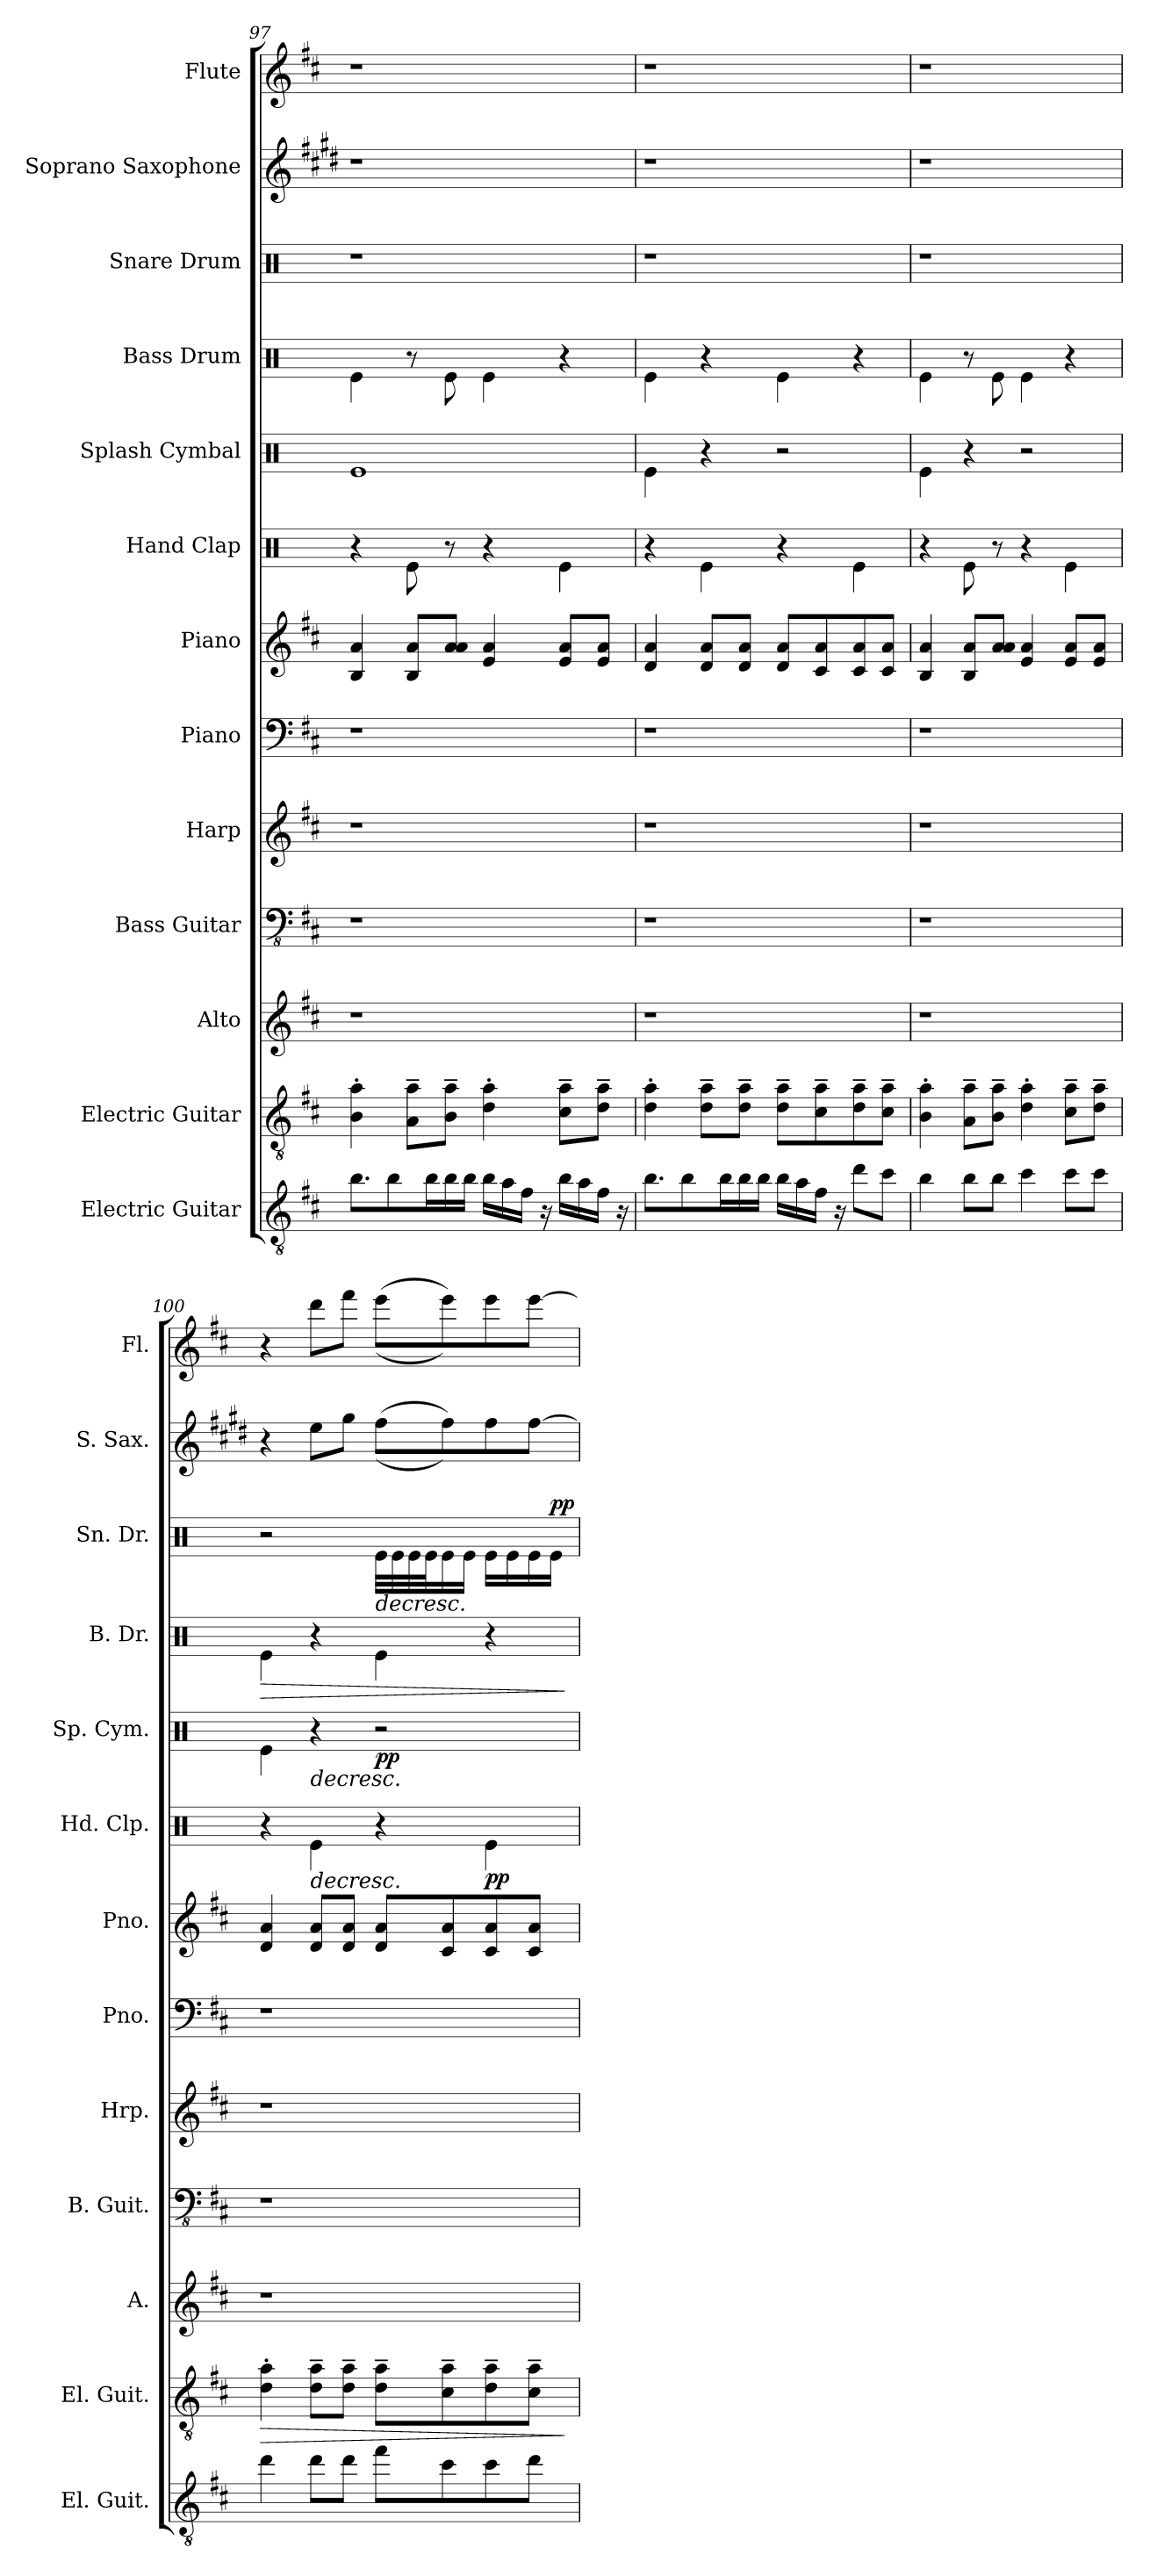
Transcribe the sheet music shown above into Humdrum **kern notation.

**kern	**kern	**dynam	**kern	**kern	**kern	**kern	**kern	**kern	**dynam	**kern	**dynam	**kern	**dynam	**kern	**dynam	**kern	**kern
*part13	*part12	*part12	*part11	*part10	*part9	*part8	*part7	*part6	*part6	*part5	*part5	*part4	*part4	*part3	*part3	*part2	*part1
*staff13	*staff12	*staff12	*staff11	*staff10	*staff9	*staff8	*staff7	*staff6	*staff6	*staff5	*staff5	*staff4	*staff4	*staff3	*staff3	*staff2	*staff1
*I"Electric Guitar	*I"Electric Guitar	*	*I"Alto	*I"Bass Guitar	*I"Harp	*I"Piano	*I"Piano	*I"Hand Clap	*	*I"Splash Cymbal	*	*I"Bass Drum	*	*I"Snare Drum	*	*I"Soprano Saxophone	*I"Flute
*I'El. Guit.	*I'El. Guit.	*	*I'A.	*I'B. Guit.	*I'Hrp.	*I'Pno.	*I'Pno.	*I'Hd. Clp.	*	*I'Sp. Cym.	*	*I'B. Dr.	*	*I'Sn. Dr.	*	*I'S. Sax.	*I'Fl.
!!LO:PB:g=z
*clefGv2	*clefGv2	*	*clefG2	*clefFv4	*clefG2	*clefF4	*clefG2	*clefX	*	*clefX	*	*clefX	*	*clefX	*	*clefG2	*clefG2
*	*	*	*	*	*	*	*	*	*	*	*	*	*	*	*	*ITrd1c2	*
*k[f#c#]	*k[f#c#]	*	*k[f#c#]	*k[f#c#]	*k[f#c#]	*k[f#c#]	*k[f#c#]	*k[]	*	*k[]	*	*k[]	*	*k[]	*	*k[f#c#]	*k[f#c#]
=97	=97	=97	=97	=97	=97	=97	=97	=97	=97	=97	=97	=97	=97	=97	=97	=97	=97
8.b\L	4B\' 4a\'	.	1r	1r	1r	1r	4B/ 4a/	4r	.	1Re	.	4Re\	.	1r	.	1r	1r
8b\	.	.	.	.	.	.	.	.	.	.	.	.	.	.	.	.	.
.	8A\~ 8a\~L	.	.	.	.	.	8B/ 8a/L	8Re\	.	.	.	8r	.	.	.	.	.
16b\L	.	.	.	.	.	.	.	.	.	.	.	.	.	.	.	.	.
16b\	8B\~ 8a\~J	.	.	.	.	.	8a/ 8a/J	8r	.	.	.	8Re\	.	.	.	.	.
16b\JJ	.	.	.	.	.	.	.	.	.	.	.	.	.	.	.	.	.
16b\LL	4d\' 4a\'	.	.	.	.	.	4e/ 4a/	4r	.	.	.	4Re\	.	.	.	.	.
16a\	.	.	.	.	.	.	.	.	.	.	.	.	.	.	.	.	.
16f#\JJ	.	.	.	.	.	.	.	.	.	.	.	.	.	.	.	.	.
16r	.	.	.	.	.	.	.	.	.	.	.	.	.	.	.	.	.
16b\LL	8c#\~ 8a\~L	.	.	.	.	.	8e/ 8a/L	4Re\	.	.	.	4r	.	.	.	.	.
16a\	.	.	.	.	.	.	.	.	.	.	.	.	.	.	.	.	.
16f#\JJ	8d\~ 8a\~J	.	.	.	.	.	8e/ 8a/J	.	.	.	.	.	.	.	.	.	.
16r	.	.	.	.	.	.	.	.	.	.	.	.	.	.	.	.	.
=98	=98	=98	=98	=98	=98	=98	=98	=98	=98	=98	=98	=98	=98	=98	=98	=98	=98
8.b\L	4d\' 4a\'	.	1r	1r	1r	1r	4d/ 4a/	4r	.	4Re\	.	4Re\	.	1r	.	1r	1r
8b\	.	.	.	.	.	.	.	.	.	.	.	.	.	.	.	.	.
.	8d\~ 8a\~L	.	.	.	.	.	8d/ 8a/L	4Re\	.	4r	.	4r	.	.	.	.	.
16b\L	.	.	.	.	.	.	.	.	.	.	.	.	.	.	.	.	.
16b\	8d\~ 8a\~J	.	.	.	.	.	8d/ 8a/J	.	.	.	.	.	.	.	.	.	.
16b\JJ	.	.	.	.	.	.	.	.	.	.	.	.	.	.	.	.	.
16b\LL	8d\~ 8a\~L	.	.	.	.	.	8d/ 8a/L	4r	.	2r	.	4Re\	.	.	.	.	.
16a\	.	.	.	.	.	.	.	.	.	.	.	.	.	.	.	.	.
16f#\JJ	8c#\~ 8a\~	.	.	.	.	.	8c#/ 8a/	.	.	.	.	.	.	.	.	.	.
16r	.	.	.	.	.	.	.	.	.	.	.	.	.	.	.	.	.
8dd\L	8d\~ 8a\~	.	.	.	.	.	8c#/ 8a/	4Re\	.	.	.	4r	.	.	.	.	.
8cc#\J	8c#\~ 8a\~J	.	.	.	.	.	8c#/ 8a/J	.	.	.	.	.	.	.	.	.	.
=99	=99	=99	=99	=99	=99	=99	=99	=99	=99	=99	=99	=99	=99	=99	=99	=99	=99
4b\	4B\' 4a\'	.	1r	1r	1r	1r	4B/ 4a/	4r	.	4Re\	.	4Re\	.	1r	.	1r	1r
8b\L	8A\~ 8a\~L	.	.	.	.	.	8B/ 8a/L	8Re\	.	4r	.	8r	.	.	.	.	.
8b\J	8B\~ 8a\~J	.	.	.	.	.	8a/ 8a/J	8r	.	.	.	8Re\	.	.	.	.	.
4cc#\	4d\' 4a\'	.	.	.	.	.	4e/ 4a/	4r	.	2r	.	4Re\	.	.	.	.	.
8cc#\L	8c#\~ 8a\~L	.	.	.	.	.	8e/ 8a/L	4Re\	.	.	.	4r	.	.	.	.	.
8cc#\J	8d\~ 8a\~J	.	.	.	.	.	8e/ 8a/J	.	.	.	.	.	.	.	.	.	.
!!LO:PB:g=z
=100	=100	=100	=100	=100	=100	=100	=100	=100	=100	=100	=100	=100	=100	=100	=100	=100	=100
!	!	!LO:HP:b	!	!	!	!	!	!	!	!	!	!	!LO:HP:b	!	!	!	!
4dd\	4d\' 4a\'	>	1r	1r	1r	1r	4d/ 4a/	4r	.	4Re\	.	4Re\	>	2r	.	4r	4r
!	!	!	!	!	!	!	!	!	!LO:HP:b	!	!LO:HP:b	!	!	!	!	!	!
8dd\L	8d\~ 8a\~L	.	.	.	.	.	8d/ 8a/L	4Re\	>	4r	>	4r	.	.	.	8dd\L	8ddd\L
8dd\J	8d\~ 8a\~J	.	.	.	.	.	8d/ 8a/J	.	.	.	.	.	.	.	.	8ff#\J	8fff#\J
!	!	!	!	!	!	!	!	!	!	!	!LO:DY:b	!	!	!	!LO:HP:b	!	!
8ff#\L	8d\~ 8a\~L	.	.	.	.	.	8d/ 8a/L	4r	.	2r	pp	4Re\	.	32Re\LLL	>	((8ee\L	((8eee\L
.	.	.	.	.	.	.	.	.	.	.	.	.	.	32Re\	.	.	.
.	.	.	.	.	.	.	.	.	.	.	.	.	.	32Re\	.	.	.
.	.	.	.	.	.	.	.	.	.	.	.	.	.	32Re\J	.	.	.
8cc#\	8c#\~ 8a\~	.	.	.	.	.	8c#/ 8a/	.	.	.	.	.	.	16Re\	.	8ee\))	8eee\))
.	.	.	.	.	.	.	.	.	.	.	.	.	.	16Re\JJ	.	.	.
!	!	!	!	!	!	!	!	!	!LO:DY:b	!	!	!	!	!	!	!	!
8cc#\	8d\~ 8a\~	.	.	.	.	.	8c#/ 8a/	4Re\	pp	.	.	4r	.	16Re\LL	.	8ee\	8eee\
.	.	.	.	.	.	.	.	.	.	.	.	.	.	16Re\	.	.	.
8dd\J	8c#\~ 8a\~J	.	.	.	.	.	8c#/ 8a/J	.	.	.	.	.	.	16Re\	.	[8ee\J	[8eee\J
!	!	!	!	!	!	!	!	!	!	!	!	!	!	!	!LO:DY:a	!	!
.	.	.	.	.	.	.	.	.	.	.	.	.	.	16Re\JJ	pp	.	.
.	.	]	.	.	.	.	.	.	]	.	]	.	]	.	]	.	.
=	=	=	=	=	=	=	=	=	=	=	=	=	=	=	=	=	=
*-	*-	*-	*-	*-	*-	*-	*-	*-	*-	*-	*-	*-	*-	*-	*-	*-	*-
